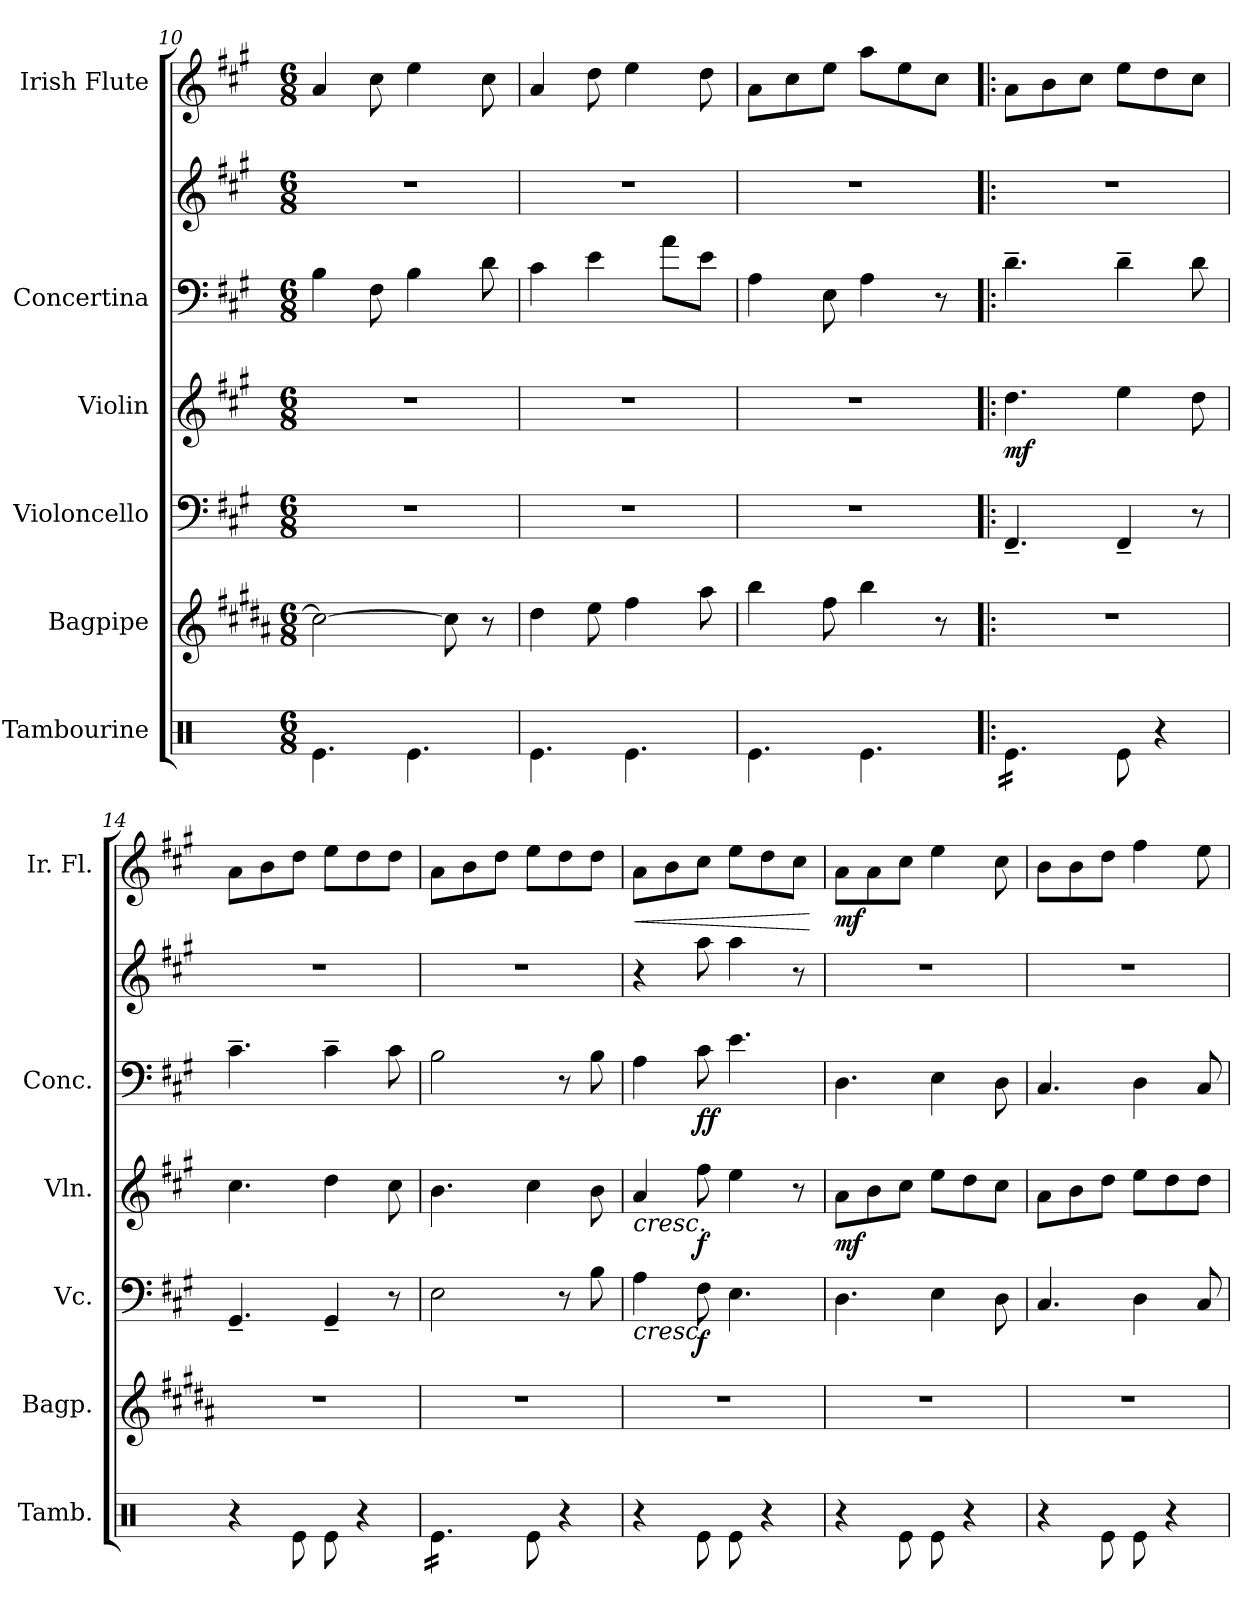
**kern	**kern	**kern	**dynam	**kern	**dynam	**kern	**kern	**dynam	**kern	**dynam
*part6	*part5	*part4	*part4	*part3	*part3	*part2	*part2	*part2	*part1	*part1
*staff7	*staff6	*staff5	*staff5	*staff4	*staff4	*staff3	*staff2	*staff2/3	*staff1	*staff1
*I"Tambourine	*I"Bagpipe	*I"Violoncello	*	*I"Violin	*	*I"Concertina	*	*	*I"Irish Flute	*
*I'Tamb.	*I'Bagp.	*I'Vc.	*	*I'Vln.	*	*I'Conc.	*	*	*I'Ir. Fl.	*
*clefX	*clefG2	*clefF4	*	*clefG2	*	*clefF4	*clefG2	*	*clefG2	*
*	*ITrd1c2	*	*	*	*	*	*	*	*	*
*k[]	*k[f#c#g#]	*k[f#c#g#]	*	*k[f#c#g#]	*	*k[f#c#g#]	*k[f#c#g#]	*	*k[f#c#g#]	*
*M6/8	*M6/8	*M6/8	*	*M6/8	*	*M6/8	*M6/8	*	*M6/8	*
=10	=10	=10	=10	=10	=10	=10	=10	=10	=10	=10
4.Re\	2b\_	2.r	.	2.r	.	4B\	2.r	.	4a/	.
.	.	.	.	.	.	8F#\	.	.	8cc#\	.
4.Re\	.	.	.	.	.	4B\	.	.	4ee\	.
.	8b\]	.	.	.	.	.	.	.	.	.
.	8r	.	.	.	.	8d\	.	.	8cc#\	.
=11	=11	=11	=11	=11	=11	=11	=11	=11	=11	=11
4.Re\	4cc#\	2.r	.	2.r	.	4c#\	2.r	.	4a/	.
.	8dd\	.	.	.	.	4e\	.	.	8dd\	.
4.Re\	4ee\	.	.	.	.	.	.	.	4ee\	.
.	.	.	.	.	.	8a\L	.	.	.	.
.	8gg#\	.	.	.	.	8e\J	.	.	8dd\	.
=12	=12	=12	=12	=12	=12	=12	=12	=12	=12	=12
4.Re\	4aa\	2.r	.	2.r	.	4A\	2.r	.	8a\L	.
.	.	.	.	.	.	.	.	.	8cc#\	.
.	8ee\	.	.	.	.	8E\	.	.	8ee\J	.
4.Re\	4aa\	.	.	.	.	4A\	.	.	8aa\L	.
.	.	.	.	.	.	.	.	.	8ee\	.
.	8r	.	.	.	.	8r	.	.	8cc#\J	.
!!LO:PB:g=z
=13!|:	=13!|:	=13!|:	=13!|:	=13!|:	=13!|:	=13!|:	=13!|:	=13!|:	=13!|:	=13!|:
!	!	!	!	!	!LO:DY:b	!	!	!	!	!LO:DY:b
*tremolo	*	*	*	*	*	*	*	*	*	*
16Re\LL	2.r	4.FF#~/	.	4.dd\	mf	4.d~\	2.r	.	8a\L	other-dynamics
16Re\	.	.	.	.	.	.	.	.	.	.
16Re\	.	.	.	.	.	.	.	.	8b\	.
16Re\	.	.	.	.	.	.	.	.	.	.
16Re\	.	.	.	.	.	.	.	.	8cc#\J	.
16Re\JJ	.	.	.	.	.	.	.	.	.	.
*Xtremolo	*	*	*	*	*	*	*	*	*	*
8Re\	.	4FF#~/	.	4ee\	.	4d~\	.	.	8ee\L	.
4r	.	.	.	.	.	.	.	.	8dd\	.
.	.	8r	.	8dd\	.	8d\	.	.	8cc#\J	.
=14	=14	=14	=14	=14	=14	=14	=14	=14	=14	=14
4r	2.r	4.GG#~/	.	4.cc#\	.	4.c#~\	2.r	.	8a\L	.
.	.	.	.	.	.	.	.	.	8b\	.
8Re\	.	.	.	.	.	.	.	.	8dd\J	.
8Re\	.	4GG#~/	.	4dd\	.	4c#~\	.	.	8ee\L	.
4r	.	.	.	.	.	.	.	.	8dd\	.
.	.	8r	.	8cc#\	.	8c#\	.	.	8dd\J	.
=15	=15	=15	=15	=15	=15	=15	=15	=15	=15	=15
*tremolo	*	*	*	*	*	*	*	*	*	*
16Re\LL	2.r	2E\	.	4.b\	.	2B\	2.r	.	8a\L	.
16Re\	.	.	.	.	.	.	.	.	.	.
16Re\	.	.	.	.	.	.	.	.	8b\	.
16Re\	.	.	.	.	.	.	.	.	.	.
16Re\	.	.	.	.	.	.	.	.	8dd\J	.
16Re\JJ	.	.	.	.	.	.	.	.	.	.
*Xtremolo	*	*	*	*	*	*	*	*	*	*
8Re\	.	.	.	4cc#\	.	.	.	.	8ee\L	.
4r	.	8r	.	.	.	8r	.	.	8dd\	.
.	.	8B\	.	8b\	.	8B\	.	.	8dd\J	.
=16	=16	=16	=16	=16	=16	=16	=16	=16	=16	=16
!	!	!	!LO:HP:b	!	!LO:HP:b	!	!	!	!	!LO:HP:b
4r	2.r	4A\	<	4a/	<	4A\	4r	.	8a\L	<
.	.	.	.	.	.	.	.	.	8b\	.
!	!	!	!LO:DY:b	!	!LO:DY:b	!	!	!LO:DY:b=2	!	!
!	!	!	!	!	!	!	!	!LO:DY:n=1:b	!	!
8Re\	.	8F#\	f	8ff#\	f	8c#\	8aa\	f f	8cc#\J	.
8Re\	.	4.E\	.	4ee\	.	4.e\	4aa\	.	8ee\L	.
4r	.	.	.	.	.	.	.	.	8dd\	.
.	.	.	.	8r	.	.	8r	.	8cc#\J	.
.	.	.	[	.	[	.	.	.	.	[
=17	=17	=17	=17	=17	=17	=17	=17	=17	=17	=17
!	!	!	!	!	!LO:DY:b	!	!	!	!	!LO:DY:b
4r	2.r	4.D\	.	8a\L	mf	4.D\	2.r	.	8a\L	mf
.	.	.	.	8b\	.	.	.	.	8a\	.
8Re\	.	.	.	8cc#\J	.	.	.	.	8cc#\J	.
8Re\	.	4E\	.	8ee\L	.	4E\	.	.	4ee\	.
4r	.	.	.	8dd\	.	.	.	.	.	.
.	.	8D\	.	8cc#\J	.	8D\	.	.	8cc#\	.
!!LO:PB:g=z
=18	=18	=18	=18	=18	=18	=18	=18	=18	=18	=18
4r	2.r	4.C#/	.	8a\L	.	4.C#/	2.r	.	8b\L	.
.	.	.	.	8b\	.	.	.	.	8b\	.
8Re\	.	.	.	8dd\J	.	.	.	.	8dd\J	.
8Re\	.	4D\	.	8ee\L	.	4D\	.	.	4ff#\	.
4r	.	.	.	8dd\	.	.	.	.	.	.
.	.	8C#/	.	8dd\J	.	8C#/	.	.	8ee\	.
=	=	=	=	=	=	=	=	=	=	=
*-	*-	*-	*-	*-	*-	*-	*-	*-	*-	*-
